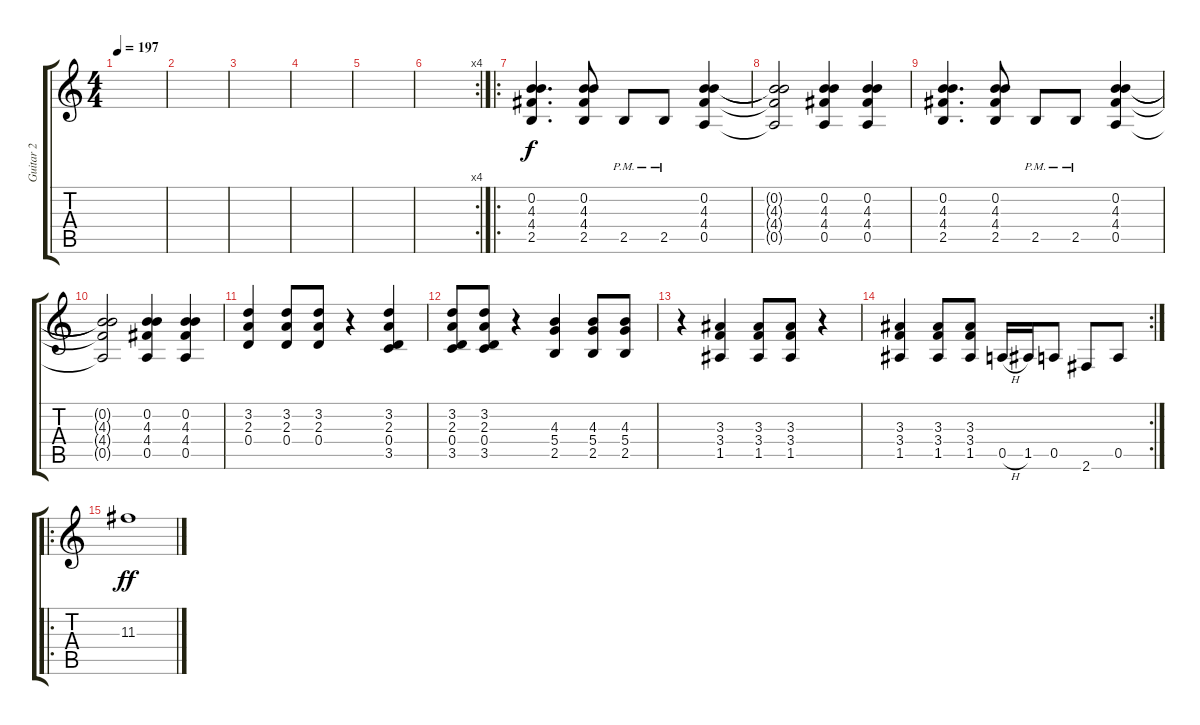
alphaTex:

\track ("Guitar 2" "Guitar 2") {instrument overdrivenguitar}
\staff {score tabs}
\tuning (E4 B3 G3 D3 A2 E2) {hide}
\ts (4 4)
\tempo 197
\clef g2
\ks c
|
|
|
|
|
\rc 4
|
\ro
(0.2 4.3 4.4 2.5).4{d volume 14 instrument distortionguitar} (0.2 4.3 4.4 2.5).8 2.5{pm}.8 2.5{pm}.8 (0.2 4.3 4.4 0.5).4 |
(0.2{t} 4.3{t} 4.4{t} 0.5{t}).2 (0.2 4.3 4.4 0.5).4 (0.2 4.3 4.4 0.5).4 |
(0.2 4.3 4.4 2.5).4{d} (0.2 4.3 4.4 2.5).8 2.5{pm}.8 2.5{pm}.8 (0.2 4.3 4.4 0.5).4 |
(0.2{t} 4.3{t} 4.4{t} 0.5{t}).2 (0.2 4.3 4.4 0.5).4 (0.2 4.3 4.4 0.5).4 |
(3.2 2.3 0.4).4 (3.2 2.3 0.4).8 (3.2 2.3 0.4).8 r.4 (3.2 2.3 0.4 3.5).4 |
(3.2 2.3 0.4 3.5).8 (3.2 2.3 0.4 3.5).8 r.4 (4.3 5.4 2.5).4 (4.3 5.4 2.5).8 (4.3 5.4 2.5).8 |
r.4 (3.3 3.4 1.5).4 (3.3 3.4 1.5).8 (3.3 3.4 1.5).8 r.4 |
\rc 2
(3.3 3.4 1.5).4 (3.3 3.4 1.5).8 (3.3 3.4 1.5).8 0.5{h}.16 1.5.16 0.5.8 2.6.8 0.5.8 |
\ro
11.3.1{dy ff}
